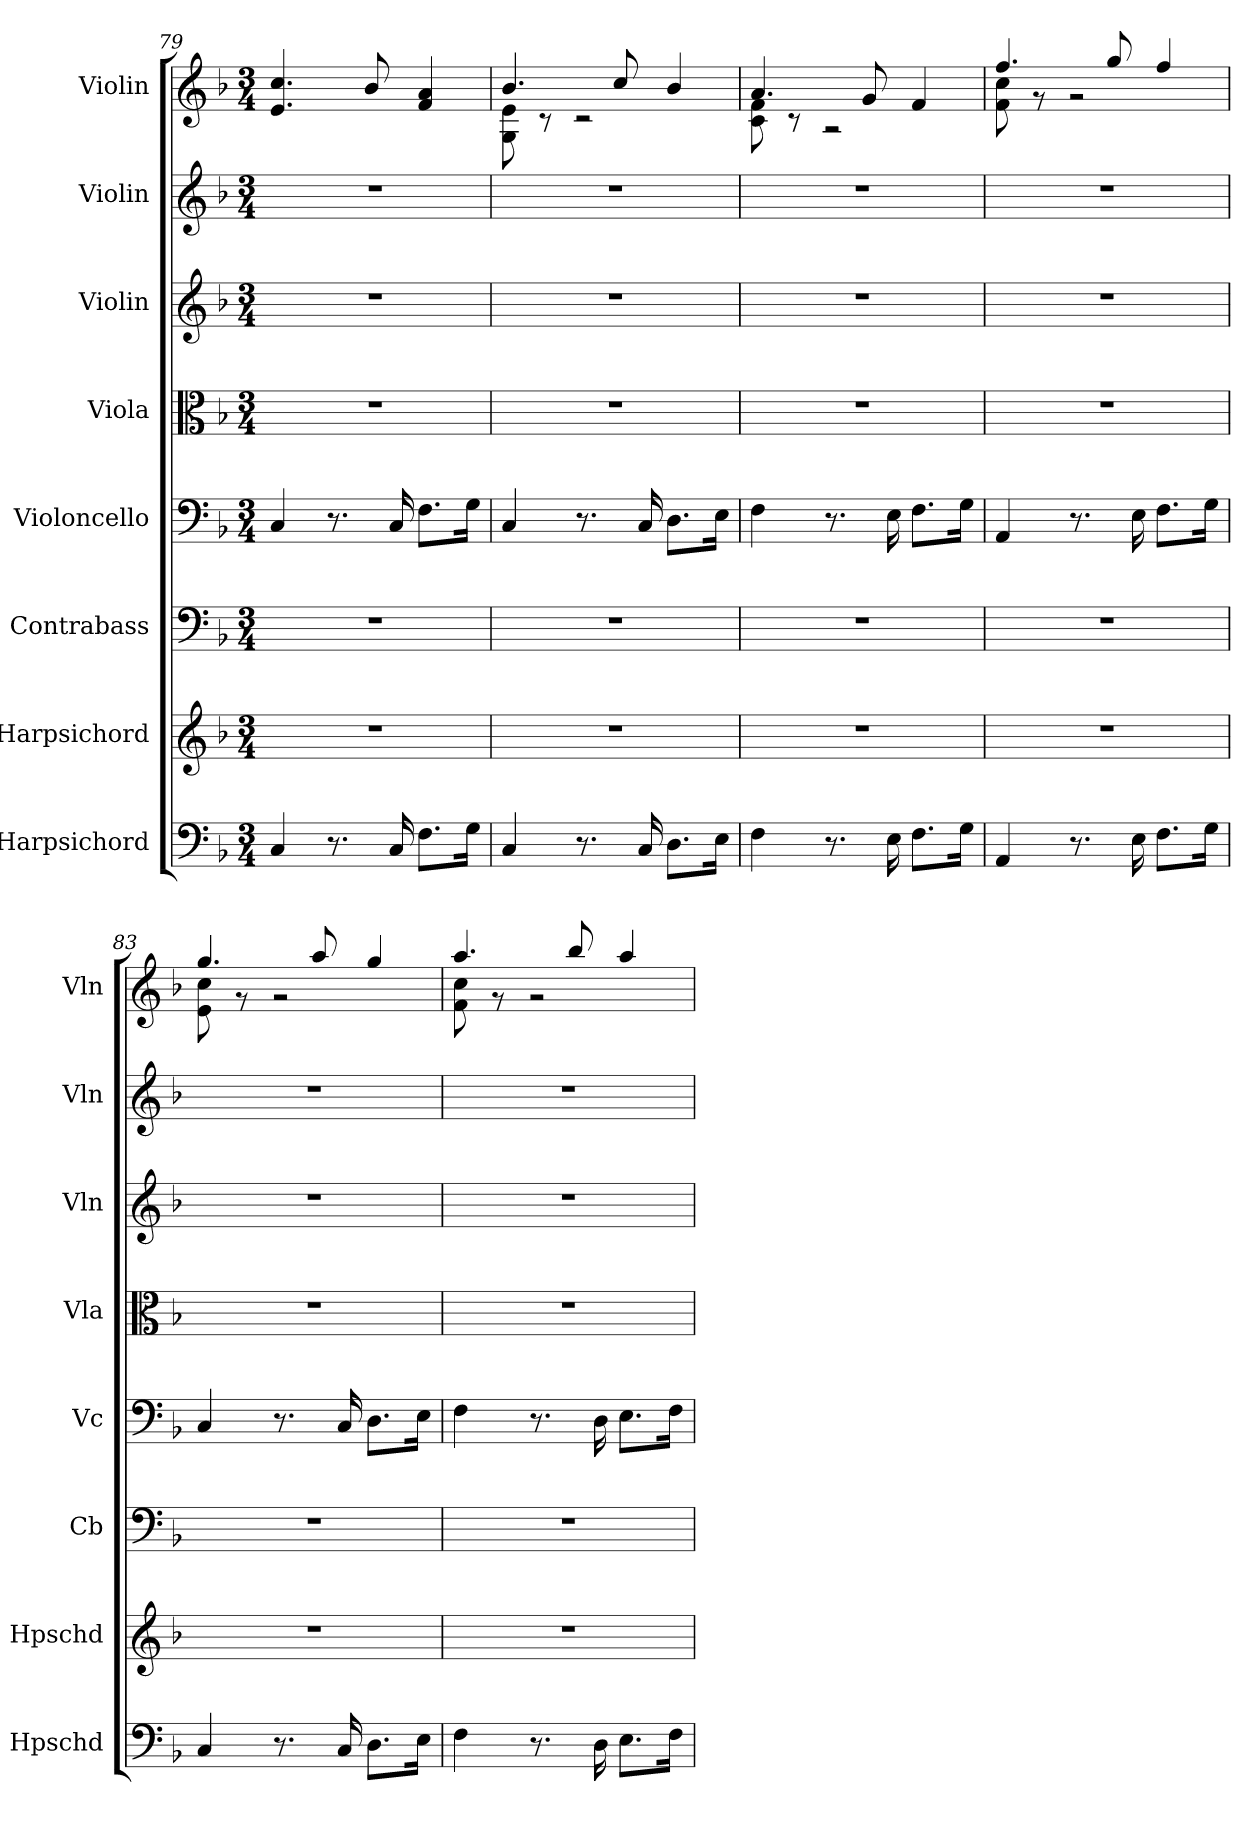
**kern	**kern	**kern	**kern	**kern	**kern	**kern	**kern
*part8	*part7	*part6	*part5	*part4	*part3	*part2	*part1
*staff8	*staff7	*staff6	*staff5	*staff4	*staff3	*staff2	*staff1
*I"Harpsichord	*I"Harpsichord	*I"Contrabass	*I"Violoncello	*I"Viola	*I"Violin	*I"Violin	*I"Violin
*I'Hpschd	*I'Hpschd	*I'Cb	*I'Vc	*I'Vla	*I'Vln	*I'Vln	*I'Vln
*clefF4	*clefG2	*clefF4	*clefF4	*clefC3	*clefG2	*clefG2	*clefG2
*k[b-]	*k[b-]	*k[b-]	*k[b-]	*k[b-]	*k[b-]	*k[b-]	*k[b-]
*M3/4	*M3/4	*M3/4	*M3/4	*M3/4	*M3/4	*M3/4	*M3/4
=79	=79	=79	=79	=79	=79	=79	=79
4C/	2.r	2.r	4C/	2.r	2.r	2.r	4.e/ 4.cc/
8.r	.	.	8.r	.	.	.	.
.	.	.	.	.	.	.	8b-/
16C/	.	.	16C/	.	.	.	.
8.F\L	.	.	8.F\L	.	.	.	4f/ 4a/
16G\Jk	.	.	16G\Jk	.	.	.	.
=80	=80	=80	=80	=80	=80	=80	=80
*	*	*	*	*	*	*	*^
4C/	2.r	2.r	4C/	2.r	2.r	2.r	4.b-/	8G\ 8e\
.	.	.	.	.	.	.	.	8r
8.r	.	.	8.r	.	.	.	.	2r
.	.	.	.	.	.	.	8cc/	.
16C/	.	.	16C/	.	.	.	.	.
8.D\L	.	.	8.D\L	.	.	.	4b-/	.
16E\Jk	.	.	16E\Jk	.	.	.	.	.
=81	=81	=81	=81	=81	=81	=81	=81	=81
4F\	2.r	2.r	4F\	2.r	2.r	2.r	4.a/	8c\ 8f\
.	.	.	.	.	.	.	.	8r
8.r	.	.	8.r	.	.	.	.	2r
.	.	.	.	.	.	.	8g/	.
16E\	.	.	16E\	.	.	.	.	.
8.F\L	.	.	8.F\L	.	.	.	4f/	.
16G\Jk	.	.	16G\Jk	.	.	.	.	.
=82	=82	=82	=82	=82	=82	=82	=82	=82
4AA/	2.r	2.r	4AA/	2.r	2.r	2.r	4.ff/	8f\ 8cc\
.	.	.	.	.	.	.	.	8r
8.r	.	.	8.r	.	.	.	.	2r
.	.	.	.	.	.	.	8gg/	.
16E\	.	.	16E\	.	.	.	.	.
8.F\L	.	.	8.F\L	.	.	.	4ff/	.
16G\Jk	.	.	16G\Jk	.	.	.	.	.
=83	=83	=83	=83	=83	=83	=83	=83	=83
4C/	2.r	2.r	4C/	2.r	2.r	2.r	4.gg/	8e\ 8cc\
.	.	.	.	.	.	.	.	8r
8.r	.	.	8.r	.	.	.	.	2r
.	.	.	.	.	.	.	8aa/	.
16C/	.	.	16C/	.	.	.	.	.
8.D\L	.	.	8.D\L	.	.	.	4gg/	.
16E\Jk	.	.	16E\Jk	.	.	.	.	.
=84	=84	=84	=84	=84	=84	=84	=84	=84
4F\	2.r	2.r	4F\	2.r	2.r	2.r	4.aa/	8f\ 8cc\
.	.	.	.	.	.	.	.	8r
8.r	.	.	8.r	.	.	.	.	2r
.	.	.	.	.	.	.	8bb-/	.
16D\	.	.	16D\	.	.	.	.	.
8.E\L	.	.	8.E\L	.	.	.	4aa/	.
16F\Jk	.	.	16F\Jk	.	.	.	.	.
*	*	*	*	*	*	*	*v	*v
=	=	=	=	=	=	=	=
*-	*-	*-	*-	*-	*-	*-	*-
